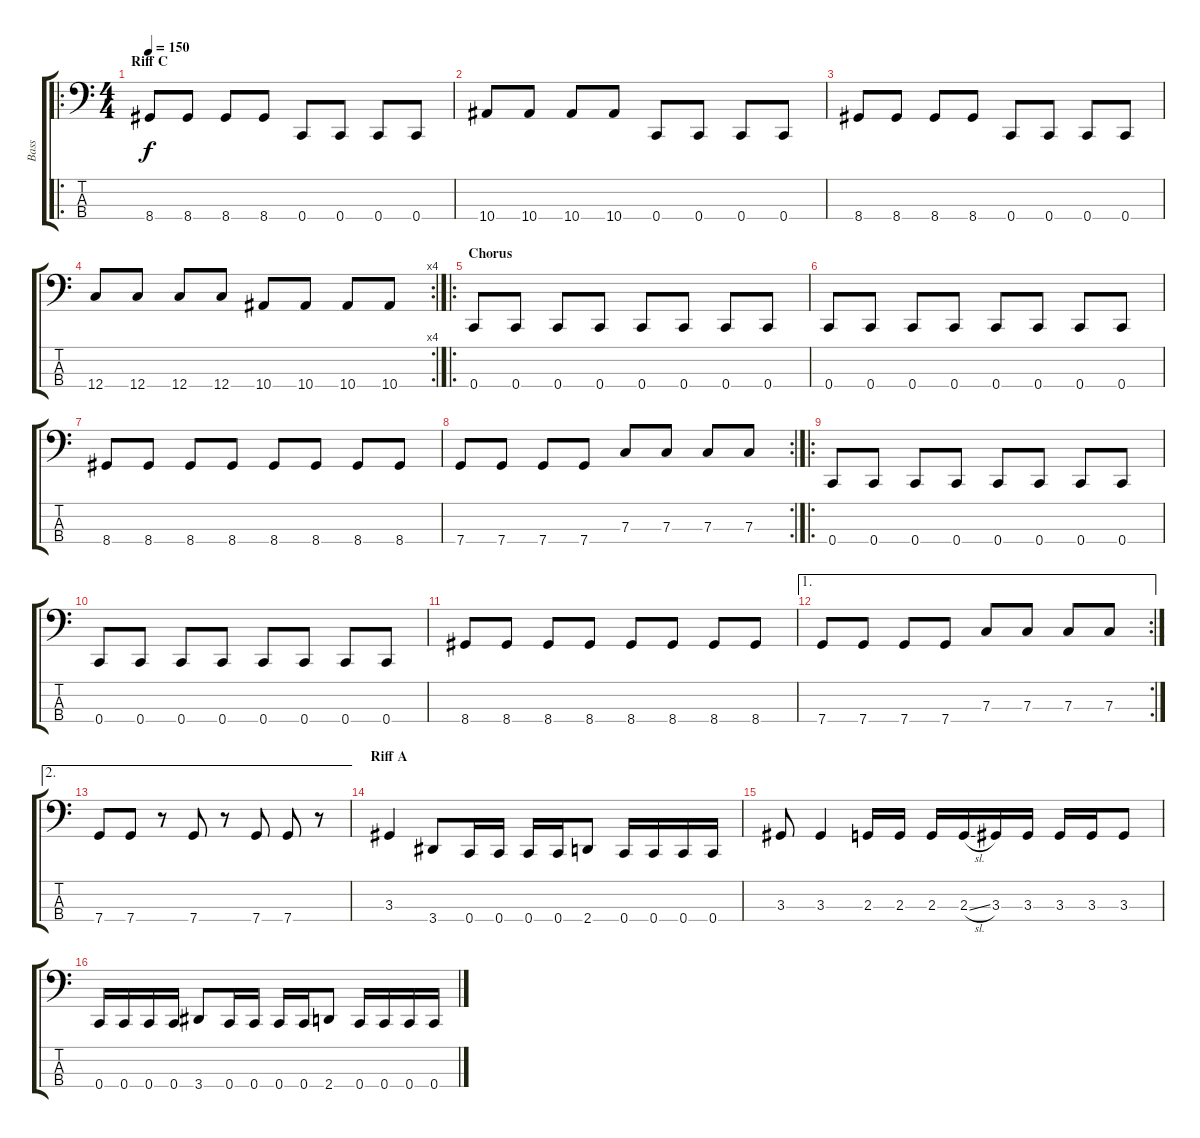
\track ("Bass" "Bass") {instrument electricbassfinger}
\staff {score tabs}
\tuning (Eb2 Bb1 F1 C1) {hide}
\ro
\ts (4 4)
\section ("" "Riff C")
\tempo 150
\clef f4
\ks c
8.4.8{dy f} 8.4.8 8.4.8 8.4.8 0.4.8 0.4.8 0.4.8 0.4.8 |
10.4.8 10.4.8 10.4.8 10.4.8 0.4.8 0.4.8 0.4.8 0.4.8 |
8.4.8 8.4.8 8.4.8 8.4.8 0.4.8 0.4.8 0.4.8 0.4.8 |
\rc 4
12.4.8 12.4.8 12.4.8 12.4.8 10.4.8 10.4.8 10.4.8 10.4.8 |
\ro
\section ("" "Chorus")
0.4.8 0.4.8 0.4.8 0.4.8 0.4.8 0.4.8 0.4.8 0.4.8 |
0.4.8 0.4.8 0.4.8 0.4.8 0.4.8 0.4.8 0.4.8 0.4.8 |
8.4.8 8.4.8 8.4.8 8.4.8 8.4.8 8.4.8 8.4.8 8.4.8 |
\rc 2
7.4.8 7.4.8 7.4.8 7.4.8 7.3.8 7.3.8 7.3.8 7.3.8 |
\ro
0.4.8 0.4.8 0.4.8 0.4.8 0.4.8 0.4.8 0.4.8 0.4.8 |
0.4.8 0.4.8 0.4.8 0.4.8 0.4.8 0.4.8 0.4.8 0.4.8 |
8.4.8 8.4.8 8.4.8 8.4.8 8.4.8 8.4.8 8.4.8 8.4.8 |
\ae 1
\rc 2
7.4.8 7.4.8 7.4.8 7.4.8 7.3.8 7.3.8 7.3.8 7.3.8 |
\ae 2
7.4.8 7.4.8 r.8 7.4.8 r.8 7.4.8 7.4.8 r.8 |
\section ("" "Riff A")
3.3.4 3.4.8 0.4.16 0.4.16 0.4.16 0.4.16 2.4.8 0.4.16 0.4.16 0.4.16 0.4.16 |
3.3.8 3.3.4 2.3.16 2.3.16 2.3.16 2.3{sl}.16 3.3.16 3.3.16 3.3.16 3.3.16 3.3.8 |
0.4.16 0.4.16 0.4.16 0.4.16 3.4.8 0.4.16 0.4.16 0.4.16 0.4.16 2.4.8 0.4.16 0.4.16 0.4.16 0.4.16
